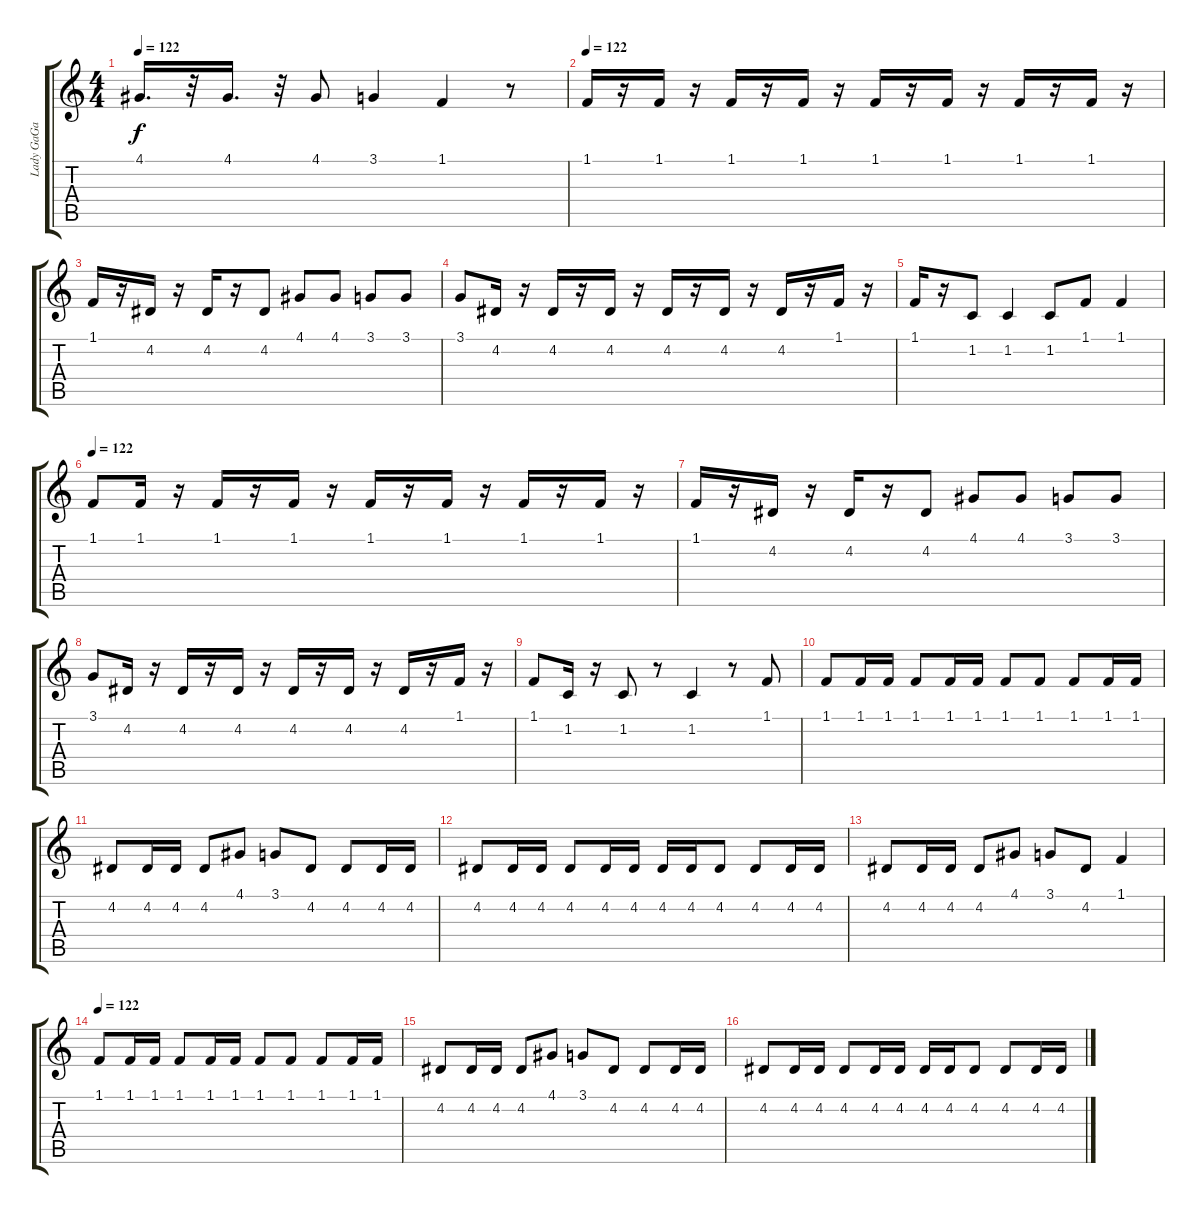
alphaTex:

\track ("Lady GaGa" "Lady GaGa") {instrument clarinet}
\staff {score tabs}
\tuning (E4 B3 G3 D3 A2 E2) {hide}
\ts (4 4)
\tempo 122
\clef g2
\ks c
4.1.16{d dy f} r.32 4.1.16{d} r.32 4.1.8 3.1.4 1.1.4 r.8 |
\tempo 122
1.1.16 r.16 1.1.16 r.16 1.1.16 r.16 1.1.16 r.16 1.1.16 r.16 1.1.16 r.16 1.1.16 r.16 1.1.16 r.16 |
1.1.16 r.16 4.2.16 r.16 4.2.16 r.16 4.2.8 4.1.8 4.1.8 3.1.8 3.1.8 |
3.1.8 4.2.16 r.16 4.2.16 r.16 4.2.16 r.16 4.2.16 r.16 4.2.16 r.16 4.2.16 r.16 1.1.16 r.16 |
1.1.16 r.16 1.2.8 1.2.4 1.2.8 1.1.8 1.1.4 |
\tempo 122
1.1.8 1.1.16 r.16 1.1.16 r.16 1.1.16 r.16 1.1.16 r.16 1.1.16 r.16 1.1.16 r.16 1.1.16 r.16 |
1.1.16 r.16 4.2.16 r.16 4.2.16 r.16 4.2.8 4.1.8 4.1.8 3.1.8 3.1.8 |
3.1.8 4.2.16 r.16 4.2.16 r.16 4.2.16 r.16 4.2.16 r.16 4.2.16 r.16 4.2.16 r.16 1.1.16 r.16 |
1.1.8 1.2.16 r.16 1.2.8 r.8 1.2.4 r.8 1.1.8 |
1.1.8 1.1.16 1.1.16 1.1.8 1.1.16 1.1.16 1.1.8 1.1.8 1.1.8 1.1.16 1.1.16 |
4.2.8 4.2.16 4.2.16 4.2.8 4.1.8 3.1.8 4.2.8 4.2.8 4.2.16 4.2.16 |
4.2.8 4.2.16 4.2.16 4.2.8 4.2.16 4.2.16 4.2.16 4.2.16 4.2.8 4.2.8 4.2.16 4.2.16 |
4.2.8 4.2.16 4.2.16 4.2.8 4.1.8 3.1.8 4.2.8 1.1.4 |
\tempo 122
1.1.8 1.1.16 1.1.16 1.1.8 1.1.16 1.1.16 1.1.8 1.1.8 1.1.8 1.1.16 1.1.16 |
4.2.8 4.2.16 4.2.16 4.2.8 4.1.8 3.1.8 4.2.8 4.2.8 4.2.16 4.2.16 |
4.2.8 4.2.16 4.2.16 4.2.8 4.2.16 4.2.16 4.2.16 4.2.16 4.2.8 4.2.8 4.2.16 4.2.16
